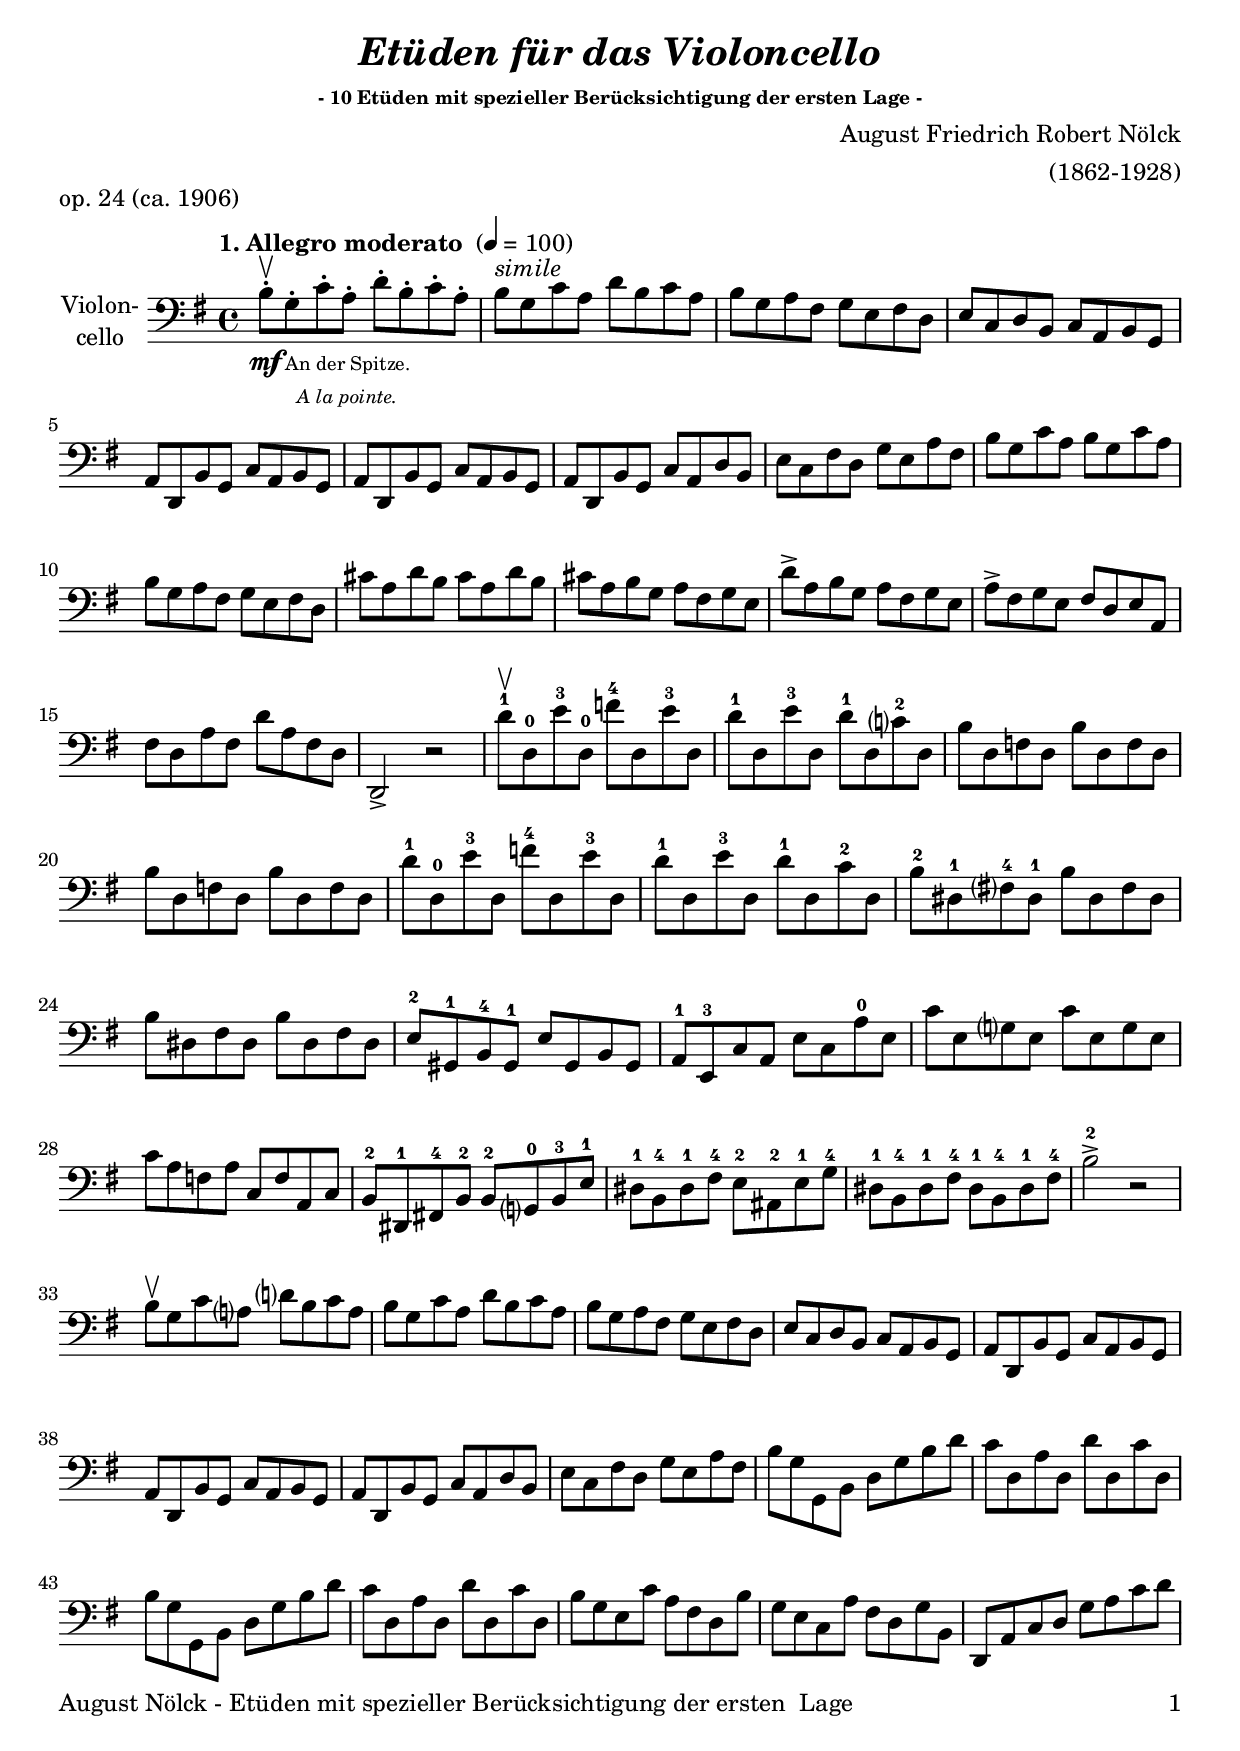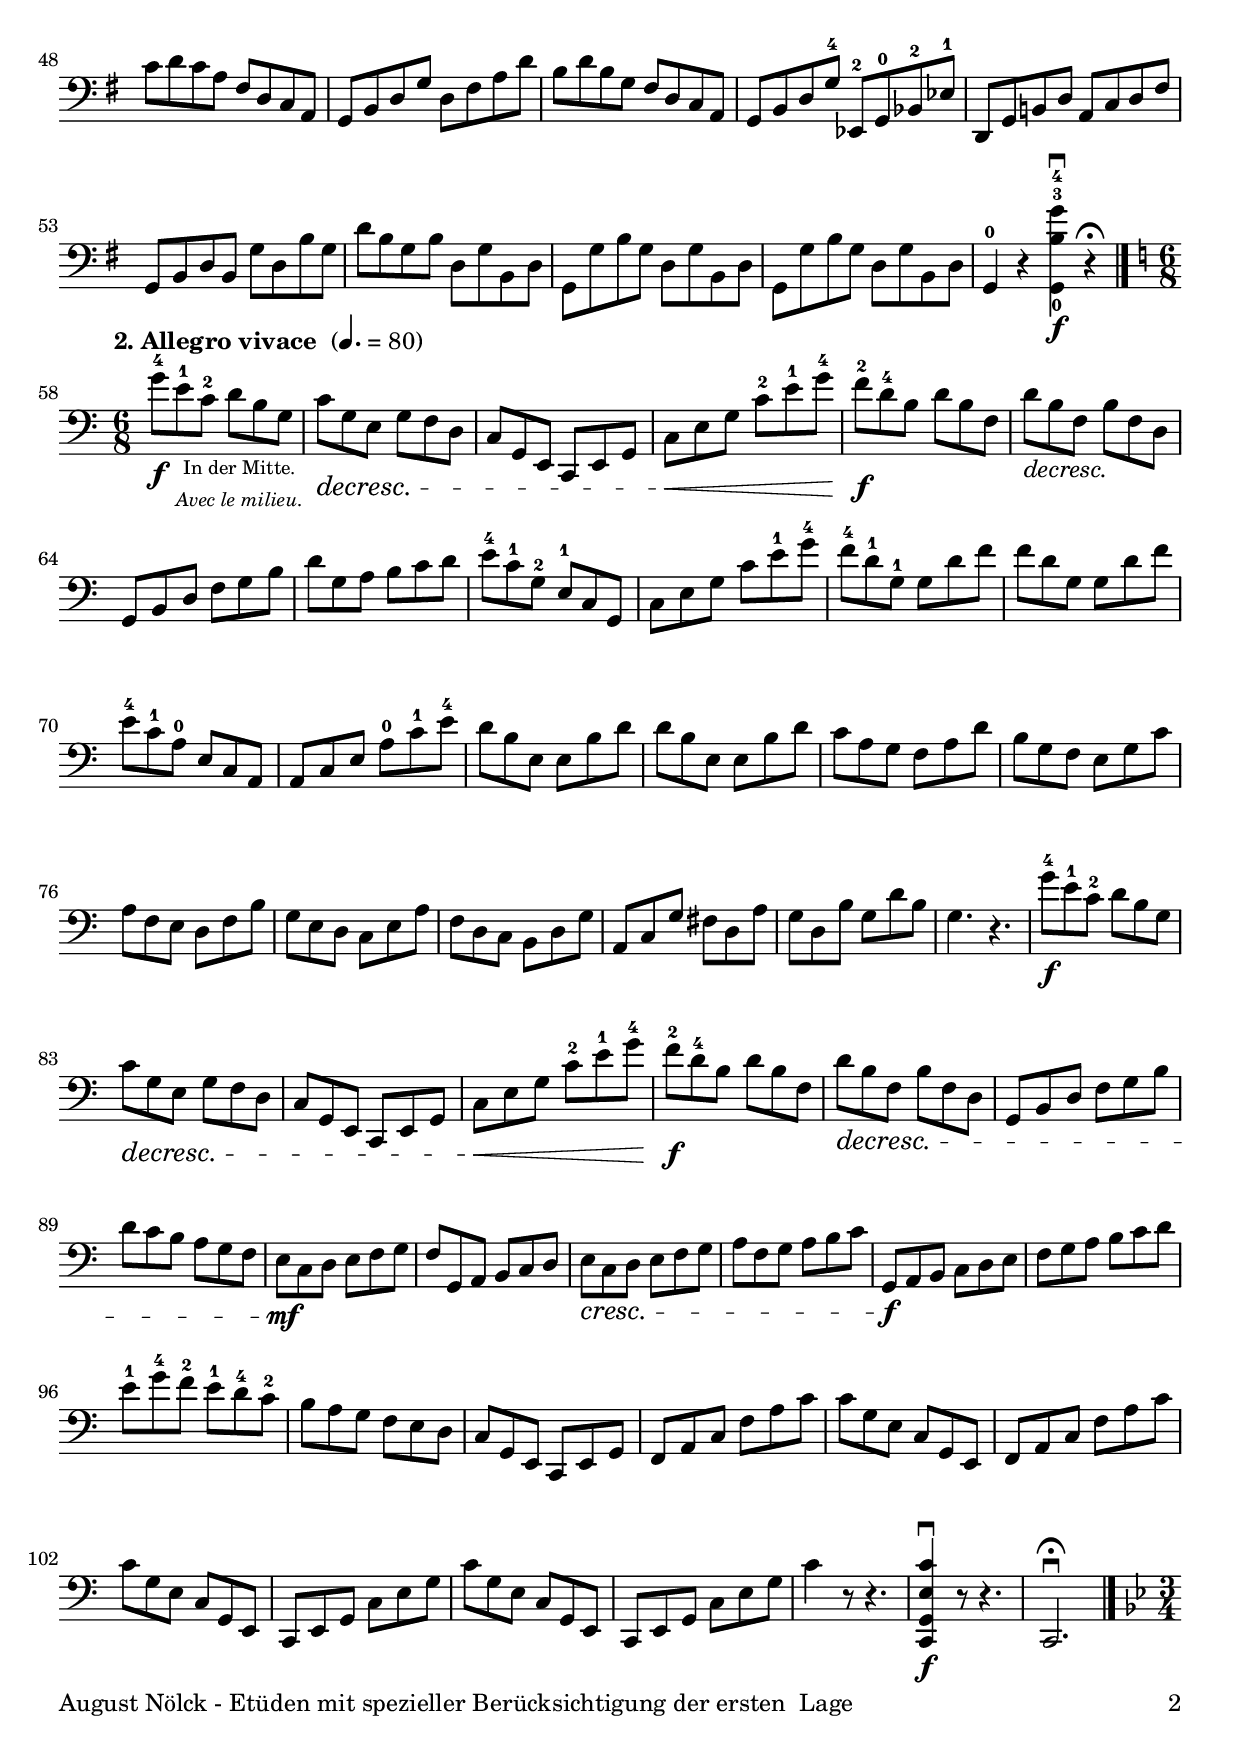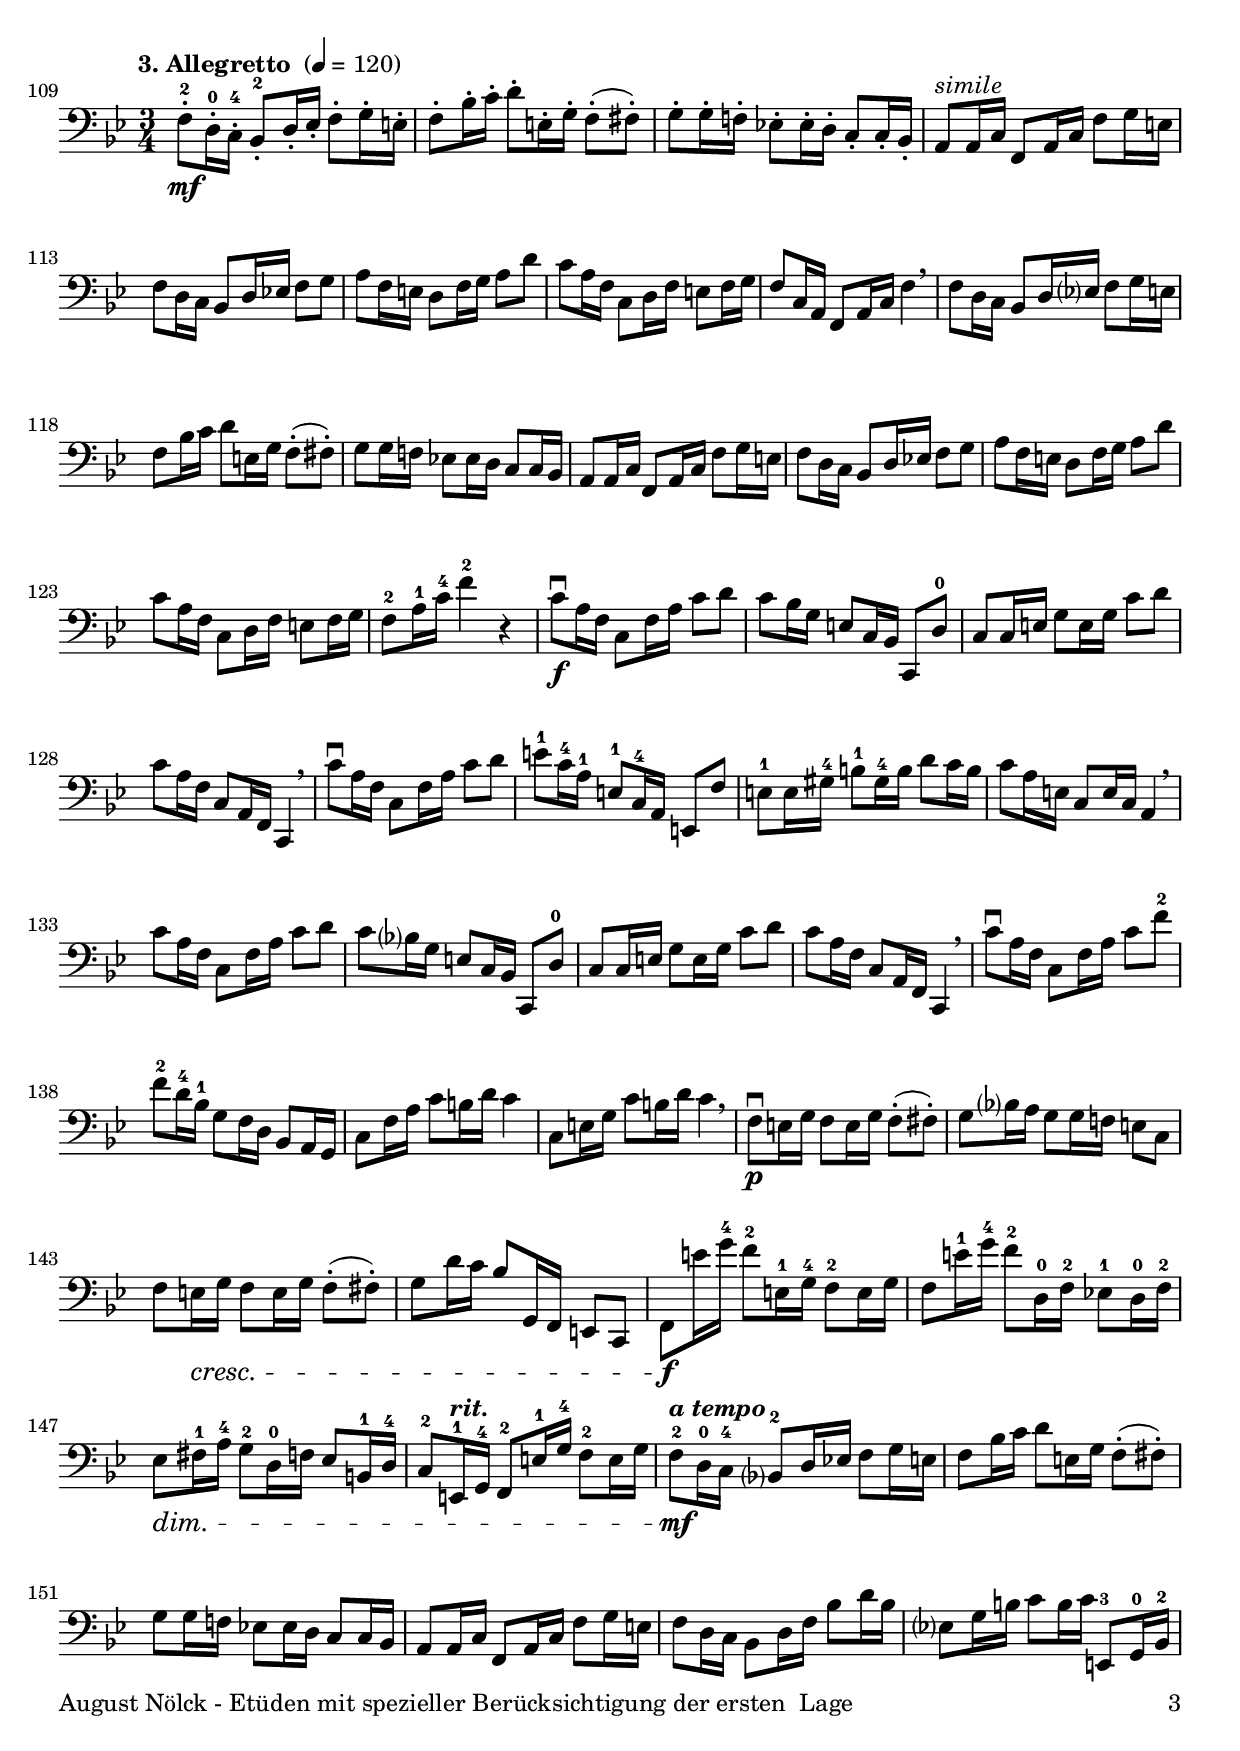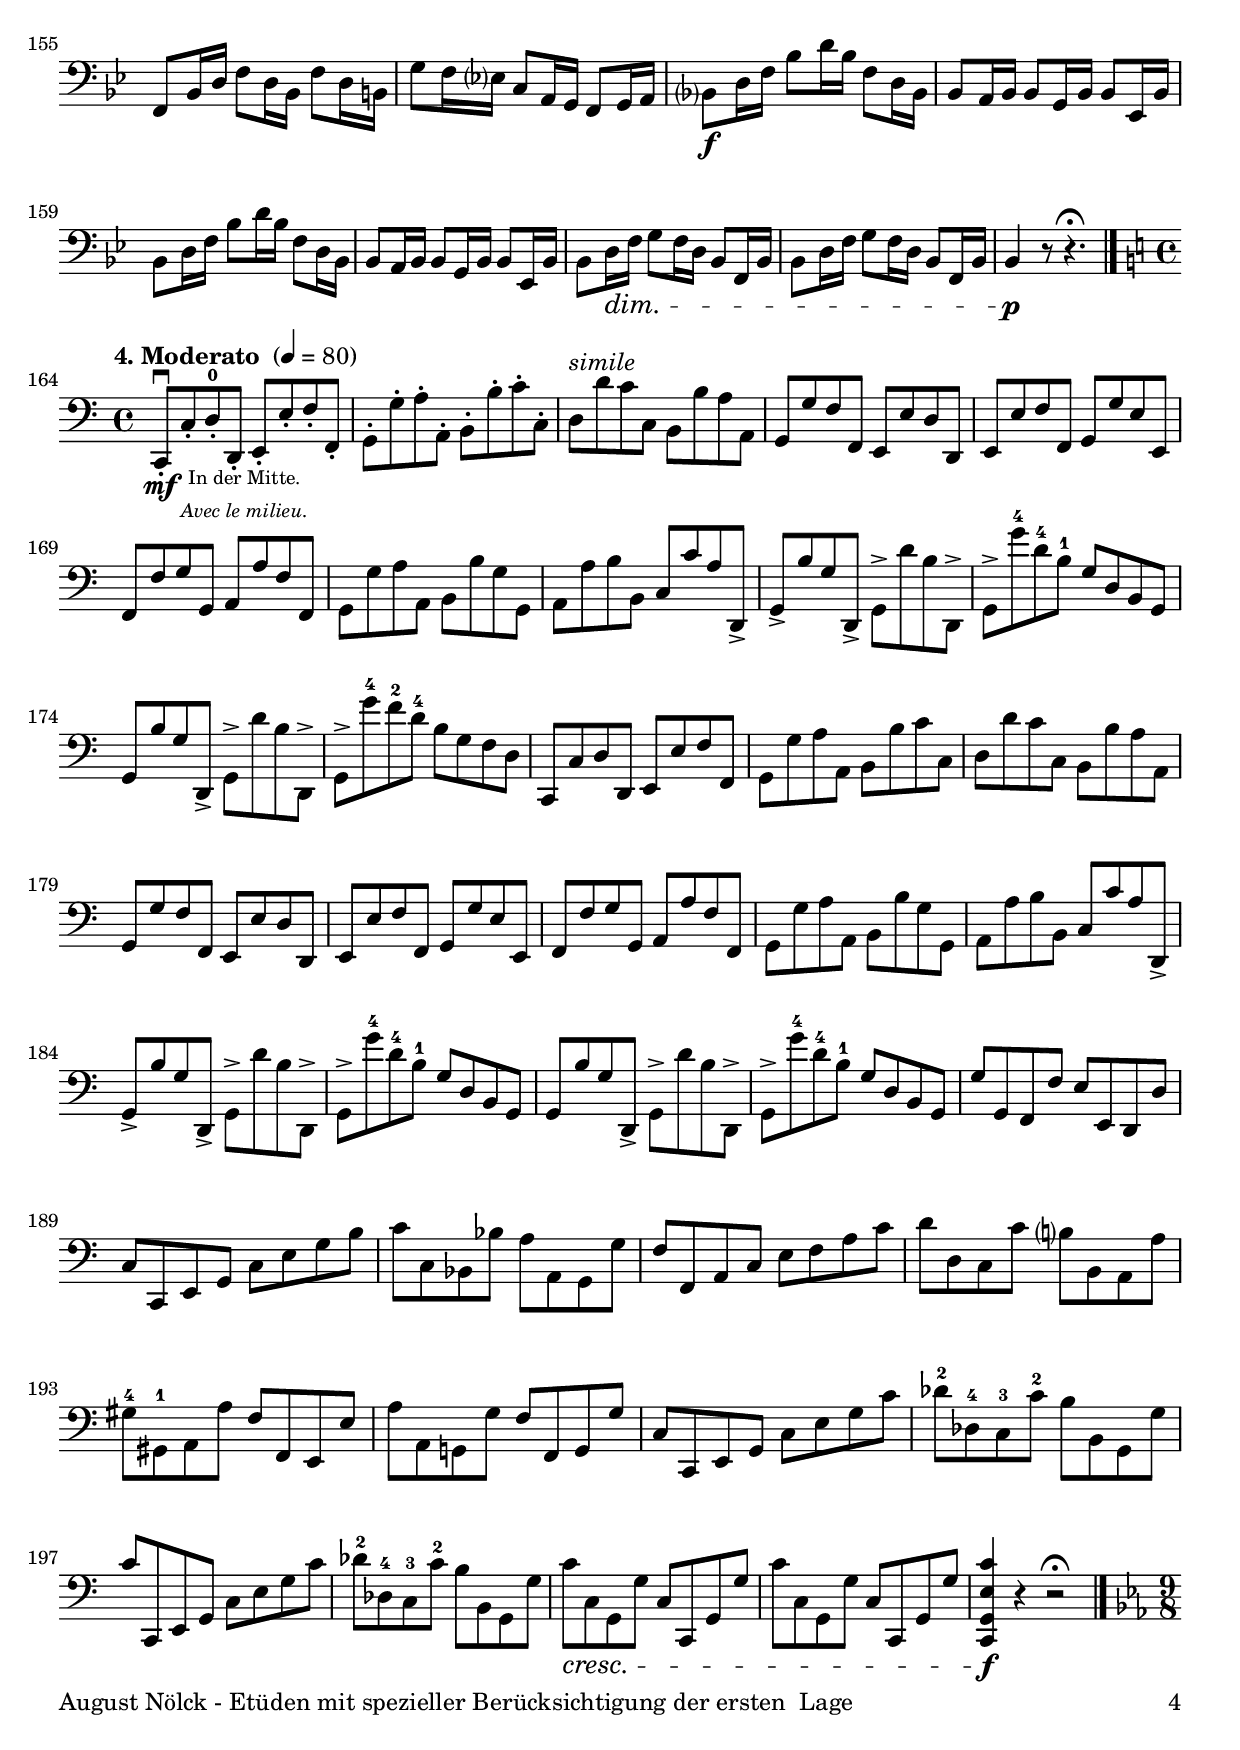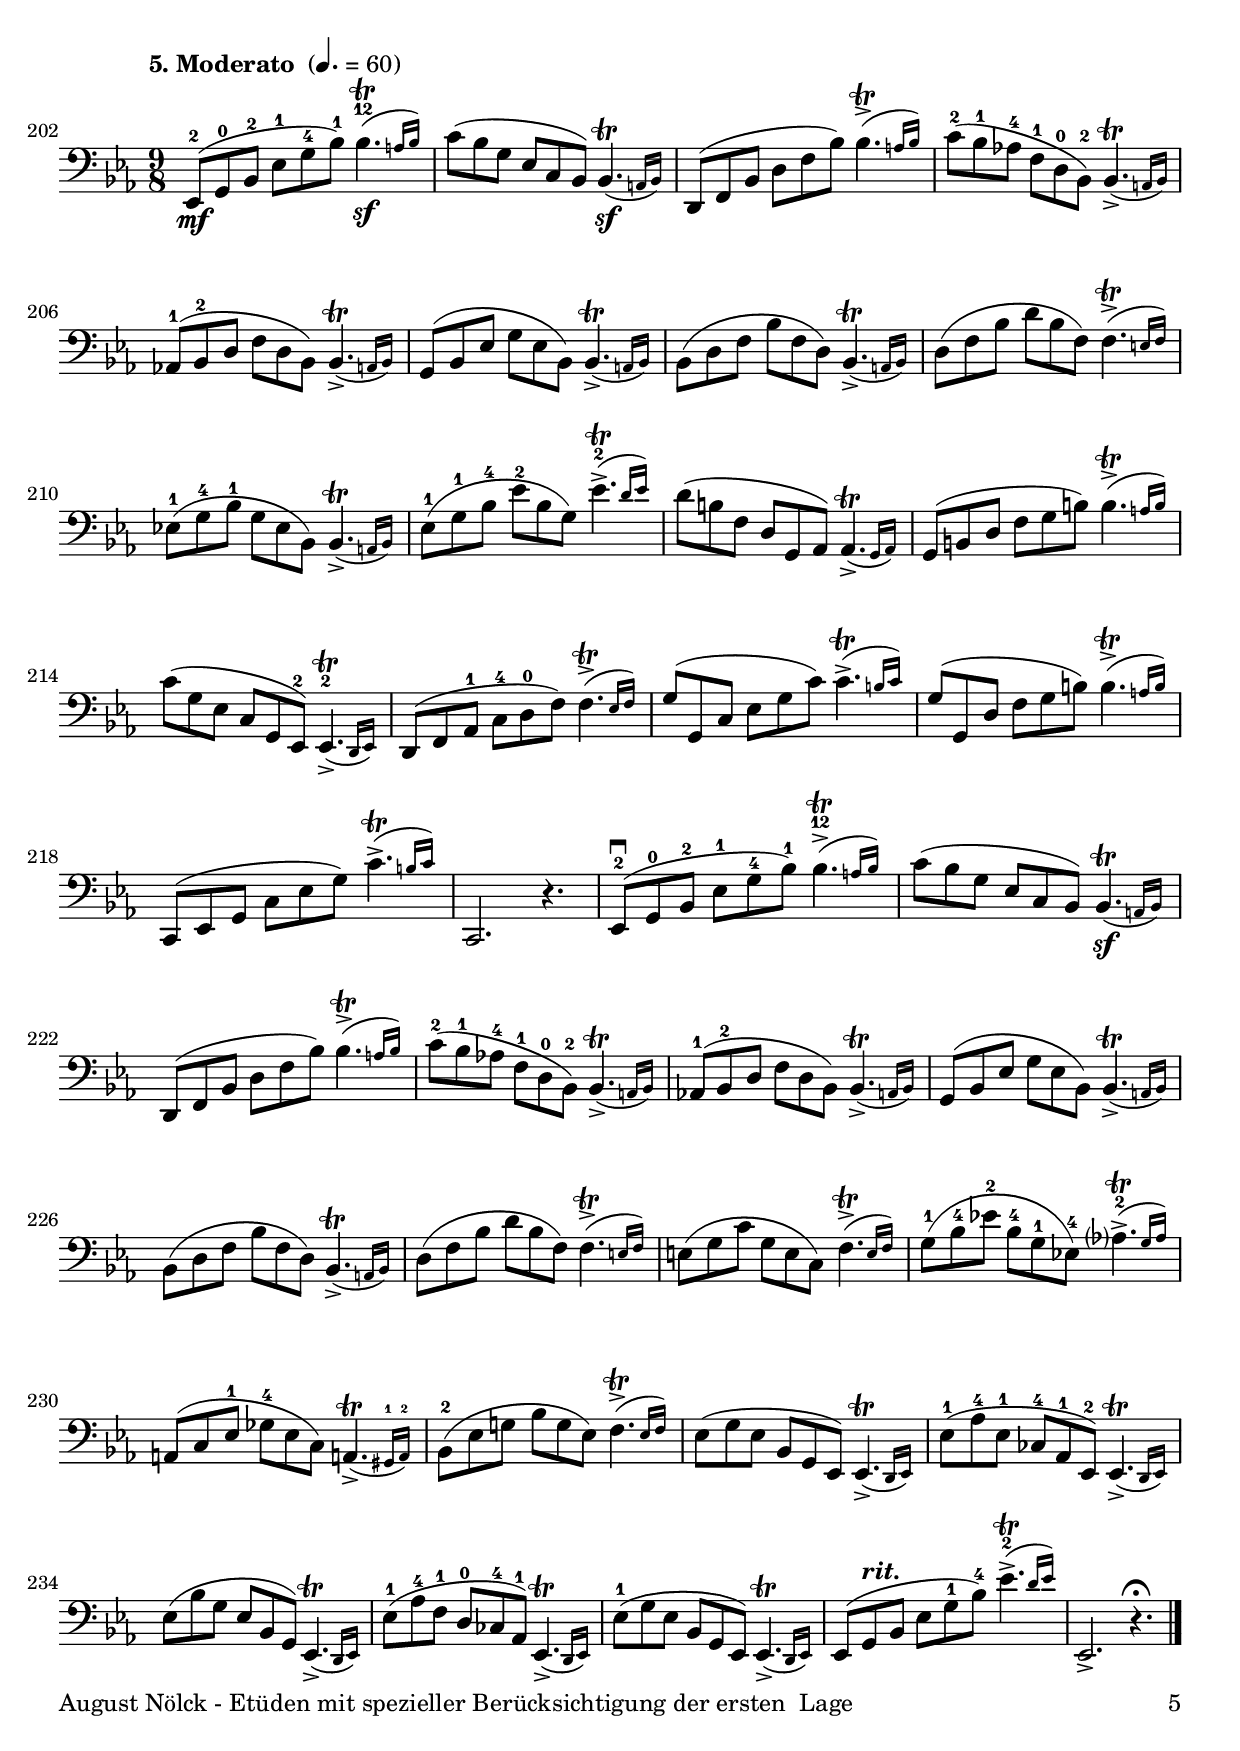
\version "2.18.2"
\include "deutsch.ly"
  
#(set-global-staff-size 21)

\header {
  title     = \markup \bold \italic "Etüden für das Violoncello"
  subtitle  = \markup \tiny "- 10 Etüden mit spezieller Berücksichtigung der ersten Lage -"
  composer  = "August Friedrich Robert Nölck"
  arranger  = "(1862-1928)"
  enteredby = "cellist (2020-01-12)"
  piece     = "op. 24 (ca. 1906)"
}

voiceconsts = {
  \key g \major
  \time 4/4
  \clef "bass"
%  \numericTimeSignature
  \compressFullBarRests
  % Set default beaming for all staves
%  \set Timing.beamExceptions = #'()
%  \set Timing.baseMoment     = #(ly:make-moment 1 4)
%  \set Timing.beatStructure  = #'(1 1 1)
}

micl = "clarinet"
mifl = "flute"
miob = "oboe"
mifh = "french horn"
misx = "tenor sax"
mist = "string ensemble 1"
miba = "cello"
%miba = "bassoon"
mikl = "harpsichord"

introa = {        \tempo "1. Allegro moderato " 4=100 }
introb = { \break \tempo "2. Allegro vivace "  4.=80 \key c \major  \time 6/8 }
introc = { \break \tempo "3. Allegretto "       4=120 \key b \major \time 3/4
	   \set Timing.beamExceptions = #'()
	   \set Timing.baseMoment     = #(ly:make-moment 1 4)
	   \set Timing.beatStructure  = #'(1 1 1)
	 }
introd = { \break \tempo "4. Moderato "         4=80 \key c \major  \time 4/4 }
introe = { \break \tempo "5. Moderato "        4.=60 \key es \major \time 9/8 }

adsp = \markup \center-column { \tiny "An der Spitze."
				\italic \tiny "A la pointe." }
atem = \markup \bold \italic "a tempo"
dcre = \markup \italic "decresc."
idem = \markup \center-column { \tiny "In der Mitte."
				\italic \tiny "Avec le milieu." }
rit  = \markup \bold \italic "rit."
simi = \markup \italic "simile"

va = \relative c' {
  \voiceconsts

  \introa
  h8-.\upbow\mf g-._\adsp c-. a-. d-. h-. c-. a-.
  h^\simi g c a d h c a
  h g a fis g e fis d
  e c d h c a h g
  a d, h' g c a h g

  a d, h' g c a h g
  a d, h' g c a d h
  e c fis d g e a fis
  h g c a h g c a
  h g a fis g e fis d

  cis' a d h cis a d h
  cis a h g a fis g e
  d'-> a h g a fis g e
  a-> fis g e fis d e a,
  fis' d a' fis d' a fis d
  d,2-> r

  d''8-1\upbow d,-0 e'-3 d,-0 f'-4 d, e'-3 d,
  d'-1 d, e'-3 d, d'-1 d, c'?-2 d,
  h' d, f d h' d, f d
  h' d, f d h' d, f d
  d'-1 d,-0 e'-3 d, f'-4 d, e'-3 d,

  d'-1 d, e'-3 d, d'-1 d, c'-2 d,
  h'-2 dis,-1 fis?-4 dis-1 h' dis, fis dis
  h' dis, fis dis h' dis, fis dis
  e-2 gis,-1 h-4 gis-1 e' gis, h gis
  a-1 e-3 c' a e' c a'-0 e

  c' e, g? e c' e, g e
  c' a f a c, f a, c
  h-2 dis,-1 fis!-4 h-2 h-2 g?-0 h-3 e-1
  dis-1 h-4 dis-1 fis-4 e-2 ais,-2 e'-1 g-4
  dis-1 h-4 dis-1 fis-4 dis-1 h-4 dis-1 fis-4
  h2-2-> r

  h8\upbow g c a? d? h c a
  h g c a d h c a
  h g a fis g e fis d
  e c d h c a h g
  a d, h' g c a h g

  a d, h' g c a h g
  a d, h' g c a d h
  e c fis d g e a fis
  h g g, h d g h d
  c d, a' d, d' d, c' d,

  h' g g, h d g h d
  c d, a' d, d' d, c' d,
  h' g e c' a fis d h'
  g e c a' fis d g h,
  d, a' c d g a c d

  c d c a fis d c a
  g h d g d fis a d
  h d h g fis d c a
  g h d g-4 es,-2 g-0 b-2 es-1
  d, g h! d a c d fis

  g, h d h g' d h' g
  d' h g h d, g h, d
  g, g' h g d g h, d
  g, g' h g
  d g h, d
  g,4-0 r <g-0 h'-3 g'-4>\downbow\f r\fermata \bar "|."

  \introb
  g''8-4\f e-1_\idem c-2 d h g
  c\decresc g e g f d
  c g e c e g
  c\< e g c-2 e-1 g-4
  f-2\!\f d-4 h d h f

  d'_\dcre h f h f d
  g, h d f g h
  d g, a h c d
  e-4 c-1 g-2 e-1 c g
  c e g c e-1 g-4
  
  f-4 d-1 g,-1 g d' f
  f d g, g d' f
  e-4 c-1 a-0 e c a
  a c e a-0 c-1 e-4
  d h e, e h' d

  d h e, e h' d
  c a g f a d
  h g f e g c
  a f e d f h
  g e d c e a

  f d c h d g
  a, c g' fis d a'
  g d h' g d' h
  g4. r
  g'8-4\f e-1 c-2 d h g

  c\decresc g e g f d
  c g e c e g
  c\< e g c-2 e-1 g-4
  f-2\!\f d-4 h d h f
  d'\decresc h f h f d

  g, h d f g h
  d c h a g f
  e\mf c d e f g
  f g, a h c d
  e\cresc c d e f g

  a f g a h c
  g,\f a h c d e
  f g a h c d
  e-1 g-4 f-2 e-1 d-4 c-2
  h a g f e d

  c g e c e g
  f a c f a c
  c g e c g e
  f a c f a c
  c g e c g e

  c e g c e g
  c g e c g e
  c e g c e g
  c4 r8 r4.
  <c,, g' e' c'>4\downbow\f r8 r4.
  c2.\downbow\fermata \bar "|."

  \introc
  f'8-.-2\mf d16-.-0 c-.-4 b8-.-2 d16-. es-. f8-. g16-. e-.
  f8-. b16-. c-. d8-. e,16-. g-. f8(-. fis)-.
  g-. g16-. f!-. es!8-. es16-. d-. c8-. c16-. b-.
  a8^\simi a16 c f,8 a16 c f8 g16 e

  f8 d16 c b8 d16 es! f8 g
  a f16 e d8 f16 g a8 d
  c a16 f c8 d16 f e8 f16 g
  f8 c16 a f8 a16 c f4 \breathe
  f8 d16 c b8 d16 es? f8 g16 e

  f8 b16 c d8 e,16 g f8(-. fis)-.
  g g16 f! es!8 es16 d c8 c16 b
  a8 a16 c f,8 a16 c f8 g16 e
  f8 d16 c b8 d16 es! f8 g

  a f16 e d8 f16 g a8 d
  c a16 f c8 d16 f e8 f16 g
  f8-2 a16-1 c-4 f4-2 r
  c8\downbow\f a16 f c8 f16 a c8 d
  c b16 g e8 c16 b c,8 d'-0

  c c16 e g8 e16 g c8 d
  c a16 f c8 a16 f c4 \breathe
  c''8\downbow a16 f c8 f16 a c8 d
  e-1 c16-4 a-1 e8-1 c16-4 a e8 f'
  e-1 e16 gis-4 h8-1 gis16-4 h d8 c16 h

  c8 a16 e c8 e16 c a4\breathe
  c'8 a16 f c8 f16 a c8 d
  c b?16 g e8 c16 b c,8 d'-0
  c c16 e g8 e16 g c8 d
  c a16 f c8 a16 f c4 \breathe

  c''8\downbow a16 f c8 f16 a c8 f-2
  f-2 d16-4 b-1 g8 f16 d b8 a16 g
  c8 f16 a c8 h16 d c4
  c,8 e16 g c8 h16 d c4 \breathe
  f,8\downbow\p e16 g f8 e16 g f8(-. fis)-.

  g b?16 a g8 g16 f! e8 c
  f e16\cresc g f8 e16 g f8(-. fis)-.
  g d'16 c b8 g,16 f e8 c
  f\f e''16 g-4 f8-2 e,16-1 g-4 f8-2 e16 g

  f8 e'16-1 g-4 f8-2 d,16-0 f-2 es!8-1 d16-0 f-2
  es8\dim fis16-1 a-4 g8-2 d16-0 f es8 h16-1 d-4
  c8-2 e,16-1^\rit g-4 f8-2 e'16-1 g-4 f8-2 e16 g
  f8-2\mf^\atem d16-0 c-4 b?8-2 d16 es! f8 g16 e

  f8 b16 c d8 e,16 g f8(-. fis)-.
  g g16 f! es!8 es16 d c8 c16 b
  a8 a16 c f,8 a16 c f8 g16 e
  f8 d16 c b8 d16 f b8 d16 b

  es,?8 g16 h c8 h16 c e,,8-3 g16-0 b-2
  f8 b16 d f8 d16 b f'8 d16 h
  g'8 f16 es? c8 a16 g f8 g16 a
  b?8\f d16 f b8 d16 b f8 d16 b
  b8 a16 b b8 g16 b b8 es,16 b'

  b8 d16 f b8 d16 b f8 d16 b
  b8 a16 b b8 g16 b b8 es,16 b'
  b8 d16\dim f g8 f16 d b8 f16 b
  b8 d16 f g8 f16 d b8 f16 b
  b4\p r8 r4.\fermata \bar "|."

  \introd
  c,8-.\downbow\mf c'-._\idem d-.-0 d,-. e-. e'-. f-. f,-.
  g-. g'-. a-. a,-. h-. h'-. c-. c,-.
  d^\simi d' c c, h h' a a,

  g g' f f, e e' d d,
  e e' f f, g g' e e,
  f f' g g, a a' f f,
  g g' a a, h h' g g,

  a a' h h, c c' a d,,->
  g-> h' g d,-> g-> d'' h d,,->
  g-> g''-4 d-4 h-1 g d h g
  g h' g d,-> g-> d'' h  d,,->

  g-> g''-4 f-2 d-4 h g f d
  c, c' d d, e e' f f,
  g g' a a, h h' c c,
  d d' c c, h h' a a,

  g g' f f, e e' d d,
  e e' f f, g g' e e,
  f f' g g, a a' f f,
  g g' a a, h h' g g,

  a a' h h, c c' a d,,->
  g-> h' g d,-> g-> d'' h d,,->
  g-> g''-4 d-4 h-1 g d h g
  g h' g d,-> g-> d'' h d,,->

  g-> g''-4 d-4 h-1 g d h g
  g' g, f f' e e, d d'
  c c, e g c e g h
  c c, b b' a a, g g'

  f f, a c e f a c
  d d, c c' h? h, a a'
  gis-4 gis,-1 a a' f f, e e'
  a a, g! g' f f, g g'

  c, c, e g c e g c
  des-2 des,-4 c-3 c'-2 h h, g g'
  c c,, e g c e g c

  des-2 des,-4 c-3 c'-2 h h, g g'
  c\cresc c, g g' c, c, g' g'
  c c, g g' c, c, g' g'
  <c,, g' e' c'>4\f r r2\fermata \bar "|."

  \introe
  es8(\mf-2 g-0 b-2 es-1 g-4 b)-1 \afterGrace b4.(\trill-12\sf { a16[ b]) }
  c8( b g es c b) \afterGrace b4.(\trill\sf { a16[ b]) }
  d,8( f b d f b) \afterGrace b4.(->\trill { a16[ b]) }
  c8(-2 b-1 as!-4 f-1 d-0 b)-2 \afterGrace b4.(->\trill { a16[ b]) }

  as!8(-1 b-2 d f d b) \afterGrace b4.(->\trill { a16[ b]) }
  g8( b es g es b) \afterGrace b4.(->\trill { a16[ b]) }
  b8( d f b f d) \afterGrace b4.(->\trill { a16[ b]) }
  d8( f b d b f) \afterGrace f4.(->\trill { e16[ f]) }

  es!8(-1 g-4 b-1 g es b) \afterGrace b4.(->\trill { a16[ b]) }
  es8(-1 g-1 b-4 es-2 b g) \afterGrace es'4.(-2->\trill { d16[ es]) }
  d8( h f d g, as) \afterGrace as4.(->\trill { g16[ as]) }
  g8( h d f g h) \afterGrace h4.(->\trill { a16[ h]) }

  c8( g es c g es)-2 \afterGrace es4.(-2->\trill { d16[ es]) }
  d8( f as-1 c-4 d-0 f) \afterGrace f4.(->\trill { es16[ f]) }
  g8( g, c es g c) \afterGrace c4.(->\trill { h16[ c]) }
  g8( g, d' f g h) \afterGrace h4.(->\trill { a16[ h]) }

  c,,8( es g c es g) \afterGrace c4.(->\trill { h16[ c]) }
  c,,2. r4.
  es8(-2\downbow g-0 b-2 es-1 g-4 b)-1 \afterGrace b4.(->\trill-12 { a16[ b]) }
  c8( b g es c b) \afterGrace b4.(\trill\sf { a16[ b]) }
  
  d,8( f b d f b) \afterGrace b4.(->\trill { a16[ b]) }
  c8(-2 b-1 as!-4 f-1 d-0 b)-2 \afterGrace b4.(->\trill { a16[ b]) }
  as!8(-1 b-2 d f d b) \afterGrace b4.(->\trill { a16[ b]) } 
  g8( b es g es b) \afterGrace b4.(->\trill { a16[ b]) }
  
  b8( d f b f d) \afterGrace b4.(->\trill { a16[ b]) }
  d8( f b d b f) \afterGrace f4.(->\trill { e16[ f]) }
  e!8( g c g e c) \afterGrace f4.(->\trill { e16[ f]) }
  g8(-1 b-4 es!-2 b-4 g-1 es!-4) \afterGrace as?4.(-2->\trill { g16[ as]) }

  a,8( c es-1 ges-4 es c) \afterGrace a!4.(->\trill { gis16[-1 a]-2) }
  b8(-2 es g! b g es) \afterGrace f4.(->\trill { es16[ f]) }
  es8( g es b g es) \afterGrace es4.(->\trill { d16[ es]) }
  es'8(-1 as-4 es-1 ces-4 as-1 es)-2 \afterGrace es4.(->\trill { d16[ es]) }

  es'8( b' g es b g) \afterGrace es4.(->\trill { d16[ es]) }
  es'8(-1 as-4 f-1 d-0 ces-4 as)-1 \afterGrace es4.(->\trill { d16[ es]) }
  es'8(-1 g es b g es) \afterGrace es4.(->\trill { d16[ es]) }
  es8( g^\rit b es g-1 b)-4 \afterGrace es4.(-2->\trill { d16[ es]) }
  es,,2.-> r4.\fermata \bar "|."
}


music = \new StaffGroup <<
      \new Staff {
	\set Staff.midiInstrument = \miba
	\set Staff.instrumentName = \markup \center-column { "Violon-" "cello" }
	\transpose g g { \va }
      }
>>

\book {
 \paper {
    print-page-number = ##t
    print-first-page-number = ##t
    ragged-last-bottom = ##f
    oddHeaderMarkup = \markup \null
    evenHeaderMarkup = \markup \null
    oddFooterMarkup = \markup {
      \fill-line {
        \on-the-fly #print-page-number-check-first
	"August Nölck - Etüden mit spezieller Berücksichtigung der ersten  Lage" \fromproperty #'page:page-number-string
      }
    }
    evenFooterMarkup = \oddFooterMarkup
  }  \score {
    \music
    \layout {}
  }

  \score {
    \unfoldRepeats \music

    \midi {
      \context {
        \Score
      }
    }
  }
}
